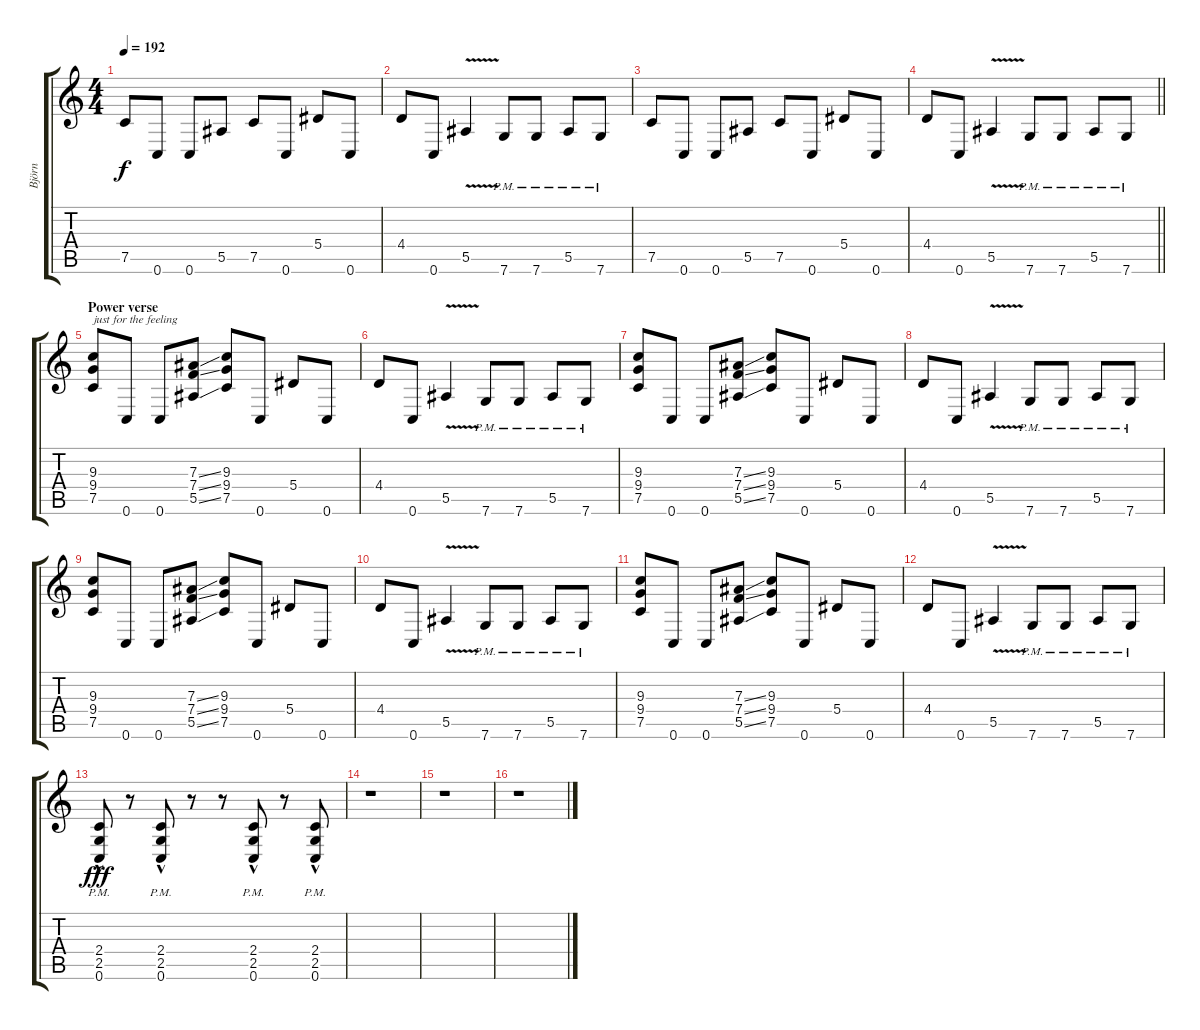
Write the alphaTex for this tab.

\track ("Björn" "Björn") {instrument distortionguitar}
\staff {score tabs}
\tuning (C4 G3 Eb3 Bb2 F2 C2) {hide}
\ts (4 4)
\tempo 192
\clef g2
\ks c
7.5.8{dy f} 0.6.8 0.6.8 5.5.8 7.5.8 0.6.8 5.4.8 0.6.8 |
4.4.8 0.6.8 5.5{v}.4 7.6{pm}.8 7.6{pm}.8 5.5{pm}.8 7.6{pm}.8 |
7.5.8 0.6.8 0.6.8 5.5.8 7.5.8 0.6.8 5.4.8 0.6.8 |
\barLineRight lightlight
4.4.8 0.6.8 5.5{v}.4 7.6{pm}.8 7.6{pm}.8 5.5{pm}.8 7.6{pm}.8 |
\section ("" "Power verse")
(9.3 9.4 7.5).8{txt "just for the feeling"} 0.6.8 0.6.8 (7.3{ss} 7.4{ss} 5.5{ss}).8 (9.3 9.4 7.5).8 0.6.8 5.4.8 0.6.8 |
4.4.8 0.6.8 5.5{v}.4 7.6{pm}.8 7.6{pm}.8 5.5{pm}.8 7.6{pm}.8 |
(9.3 9.4 7.5).8 0.6.8 0.6.8 (7.3{ss} 7.4{ss} 5.5{ss}).8 (9.3 9.4 7.5).8 0.6.8 5.4.8 0.6.8 |
4.4.8 0.6.8 5.5{v}.4 7.6{pm}.8 7.6{pm}.8 5.5{pm}.8 7.6{pm}.8 |
(9.3 9.4 7.5).8 0.6.8 0.6.8 (7.3{ss} 7.4{ss} 5.5{ss}).8 (9.3 9.4 7.5).8 0.6.8 5.4.8 0.6.8 |
4.4.8 0.6.8 5.5{v}.4 7.6{pm}.8 7.6{pm}.8 5.5{pm}.8 7.6{pm}.8 |
(9.3 9.4 7.5).8 0.6.8 0.6.8 (7.3{ss} 7.4{ss} 5.5{ss}).8 (9.3 9.4 7.5).8 0.6.8 5.4.8 0.6.8 |
4.4.8 0.6.8 5.5{v}.4 7.6{pm}.8 7.6{pm}.8 5.5{pm}.8 7.6{pm}.8 |
(2.4{hac} 2.5{hac} 0.6{hac pm}).8{dy fff volume 13 instrument distortionguitar} r.8 (2.4{hac} 2.5{hac} 0.6{hac pm}).8 r.8 r.8 (2.4{hac} 2.5{hac} 0.6{hac pm}).8 r.8 (2.4{hac} 2.5{hac} 0.6{hac pm}).8 |
r.1 |
r.1 |
r.1
